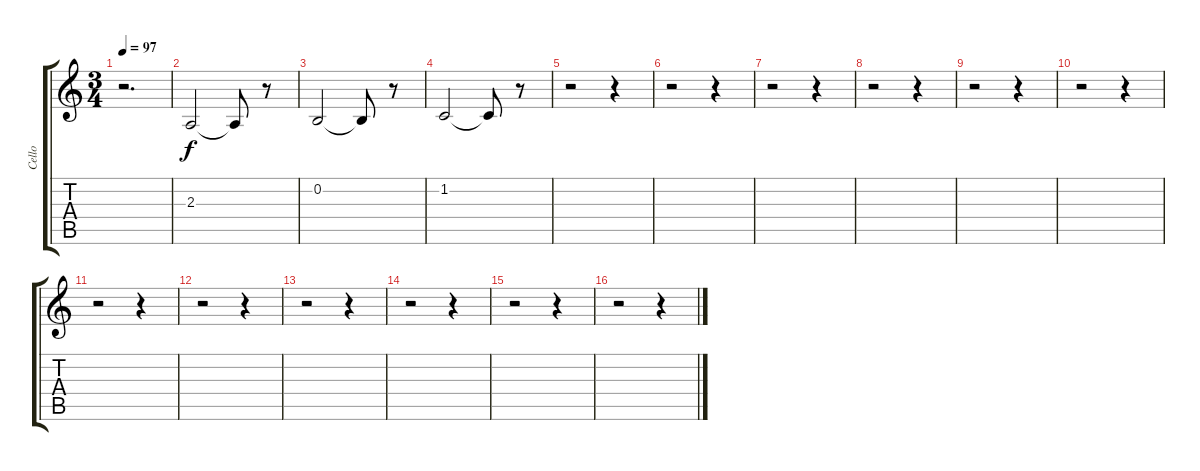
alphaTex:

\track ("Cello" "Cello") {instrument cello}
\staff {score tabs}
\tuning (E4 B3 G3 D3 A2 E2) {hide}
\ts (3 4)
\tempo 97
\clef g2
\ks c
r.2{d dy f} |
2.3.2 2.3{t}.8 r.8 |
0.2.2 0.2{t}.8 r.8 |
1.2.2 1.2{t}.8 r.8 |
r.2 r.4 |
r.2 r.4 |
r.2 r.4 |
r.2 r.4 |
r.2 r.4 |
r.2 r.4 |
r.2 r.4 |
r.2 r.4 |
r.2 r.4 |
r.2 r.4 |
r.2 r.4 |
r.2 r.4
